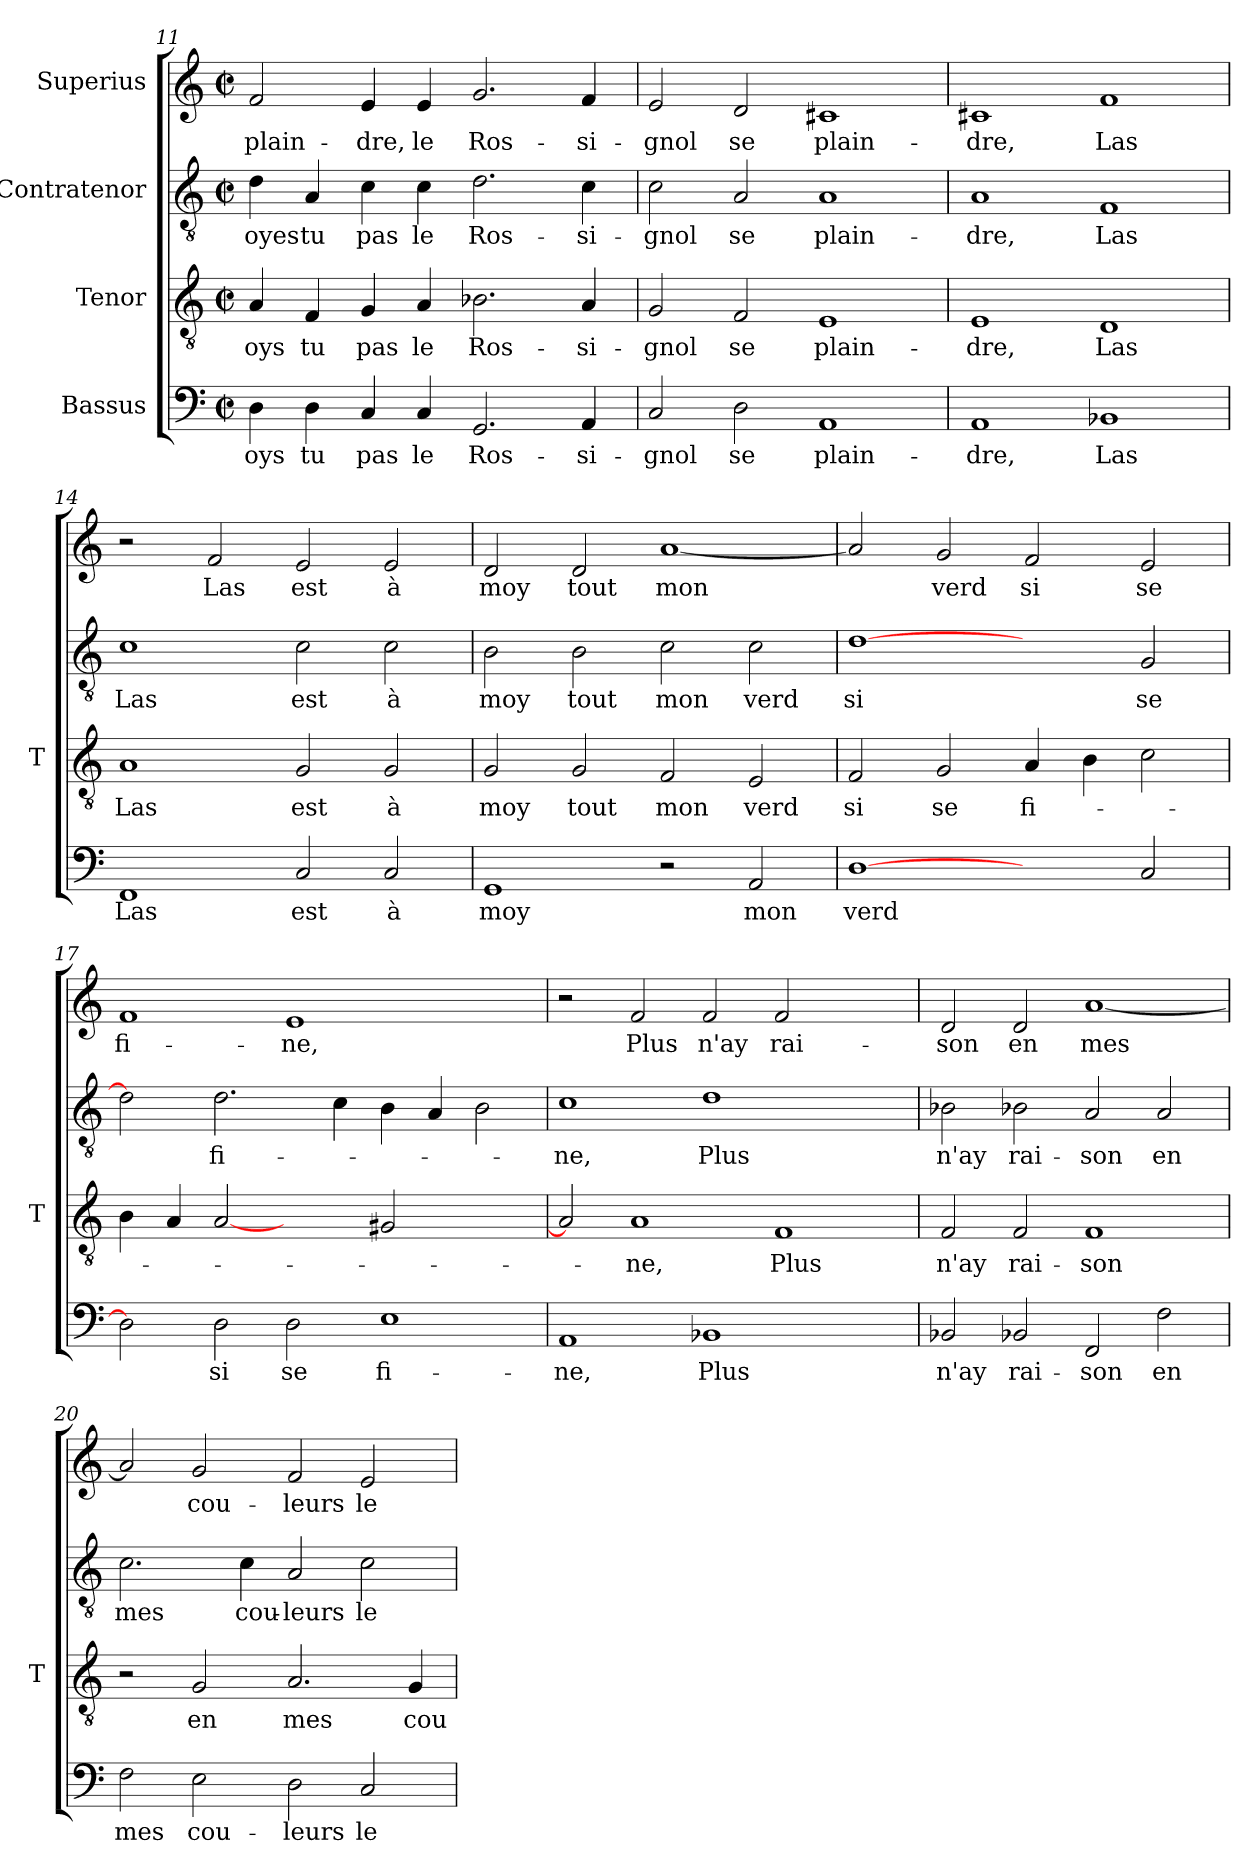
**kern	**text	**kern	**text	**kern	**text	**kern	**text
*part4	*part4	*part3	*part3	*part2	*part2	*part1	*part1
*staff4	*staff4	*staff3	*staff3	*staff2	*staff2	*staff1	*staff1
*I"Bassus	*	*I"Tenor	*	*I"Contratenor	*	*I"Superius	*
*	*	*I'T	*	*	*	*	*
*clefF4	*	*clefGv2	*	*clefGv2	*	*clefG2	*
*k[]	*	*k[]	*	*k[]	*	*k[]	*
*C:	*	*C:	*	*C:	*	*C:	*
*M2/2	*	*M2/2	*	*M2/2	*	*M2/2	*
*met(c|)	*	*met(c|)	*	*met(c|)	*	*met(c|)	*
=11	=11	=11	=11	=11	=11	=11	=11
4D	-oys	4A	-oys	4d	-oyes	2f	plain-
4D	-tu	4F	-tu	4A	-tu	.	.
4C	-pas	4G	-pas	4c	-pas	4e	-dre,
4C	-le	4A	-le	4c	-le	4e	-le
2.GG	Ros-	2.B-X	Ros-	2.d	Ros-	2.g	Ros-
4AA	si-	4A	si-	4c	si-	4f	si-
=12	=12	=12	=12	=12	=12	=12	=12
2C	-gnol	2G	-gnol	2c	-gnol	2e	-gnol
2D	-se	2F	-se	2A	-se	2d	-se
1AA	plain-	1E	plain-	1A	plain-	1c#X	plain-
=13	=13	=13	=13	=13	=13	=13	=13
1AA	-dre,	1E	-dre,	1A	-dre,	1c#X	-dre,
1BB-X	-Las	1D	-Las	1F	-Las	1f	-Las
=14	=14	=14	=14	=14	=14	=14	=14
1FF	-Las	1A	-Las	1c	-Las	2r	.
.	.	.	.	.	.	2f	-Las
2C	-est	2G	-est	2c	-est	2e	-est
2C	-à	2G	-à	2c	-à	2e	-à
=15	=15	=15	=15	=15	=15	=15	=15
1GG	-moy	2G	-moy	2B	-moy	2d	-moy
.	.	2G	-tout	2B	-tout	2d	-tout
2r	.	2F	-mon	2c	-mon	[1a	-mon
2AA	-mon	2E	-verd	2c	-verd	.	.
=16	=16	=16	=16	=16	=16	=16	=16
[1D	-verd	2F	-si	[1d	-si	2a]	.
.	.	2G	-se	.	.	2g	-verd
2ryy	.	4A	fi-	2ryy	.	2f	-si
.	.	4B	.	.	.	.	.
2C	.	2c	.	2G	-se	2e	-se
=17	=17	=17	=17	=17	=17	=17	=17
2D]	.	4B	.	2d]	.	1f	fi-
.	.	4A	.	.	.	.	.
2D	-si	[2A	.	2.d	fi-	.	.
2D	-se	2ryy	.	.	.	1e	-ne,
.	.	.	.	4c	.	.	.
1E	fi-	2G#X	.	4B	.	.	.
.	.	.	.	4A	.	.	.
.	.	2ryy	.	2B	.	2ryy	.
!!LO:PB:g=z
=18	=18	=18	=18	=18	=18	=18	=18
1AA	-ne,	2A]	.	1c	-ne,	2r	.
.	.	1A	-ne,	.	.	2f	-Plus
1BB-X	-Plus	.	.	1d	-Plus	2f	-n'ay
.	.	1F	-Plus	.	.	2f	rai-
2ryy	.	.	.	2ryy	.	2ryy	.
=19	=19	=19	=19	=19	=19	=19	=19
2BB-X	-n'ay	2F	-n'ay	2B-X	-n'ay	2d	-son
2BB-X	rai-	2F	rai-	2B-X	rai-	2d	-en
2FF	-son	1F	-son	2A	-son	[1a	-mes
2F	-en	.	.	2A	-en	.	.
=20	=20	=20	=20	=20	=20	=20	=20
2F	-mes	2r	.	2.c	-mes	2a]	.
2E	cou-	2G	-en	.	.	2g	cou-
.	.	.	.	4c	cou-	.	.
2D	-leurs	2.A	-mes	2A	-leurs	2f	-leurs
2C	-le	.	.	2c	-le	2e	-le
.	.	4G	cou-	.	.	.	.
=	=	=	=	=	=	=	=
*-	*-	*-	*-	*-	*-	*-	*-
